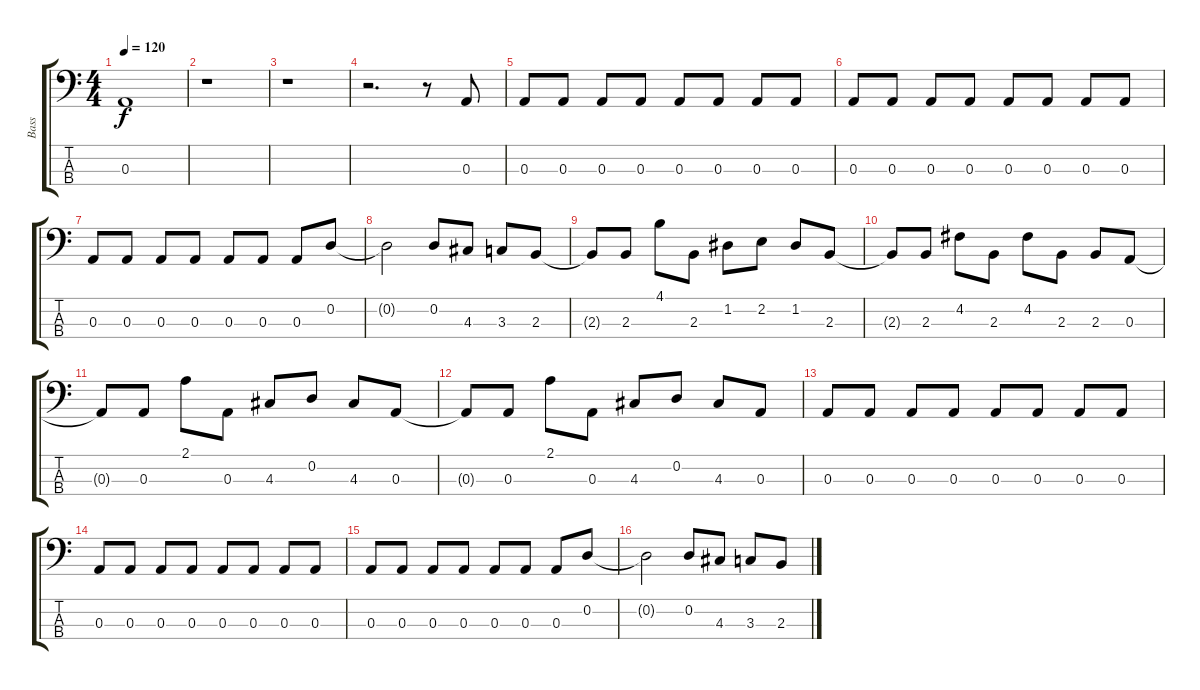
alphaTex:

\track ("Bass" "Bass") {instrument electricbassfinger}
\staff {score tabs}
\tuning (G2 D2 A1 E1) {hide}
\ts (4 4)
\tempo 120
\clef f4
\ks c
0.3.1{dy f} |
r.1 |
r.1 |
r.2{d} r.8 0.3.8 |
0.3.8 0.3.8 0.3.8 0.3.8 0.3.8 0.3.8 0.3.8 0.3.8 |
0.3.8 0.3.8 0.3.8 0.3.8 0.3.8 0.3.8 0.3.8 0.3.8 |
0.3.8 0.3.8 0.3.8 0.3.8 0.3.8 0.3.8 0.3.8 0.2.8 |
0.2{t}.2 0.2.8 4.3.8 3.3.8 2.3.8 |
2.3{t}.8 2.3.8 4.1.8 2.3.8 1.2.8 2.2.8 1.2.8 2.3.8 |
2.3{t}.8 2.3.8 4.2.8 2.3.8 4.2.8 2.3.8 2.3.8 0.3.8 |
0.3{t}.8 0.3.8 2.1.8 0.3.8 4.3.8 0.2.8 4.3.8 0.3.8 |
0.3{t}.8 0.3.8 2.1.8 0.3.8 4.3.8 0.2.8 4.3.8 0.3.8 |
0.3.8 0.3.8 0.3.8 0.3.8 0.3.8 0.3.8 0.3.8 0.3.8 |
0.3.8 0.3.8 0.3.8 0.3.8 0.3.8 0.3.8 0.3.8 0.3.8 |
0.3.8 0.3.8 0.3.8 0.3.8 0.3.8 0.3.8 0.3.8 0.2.8 |
0.2{t}.2 0.2.8 4.3.8 3.3.8 2.3.8
